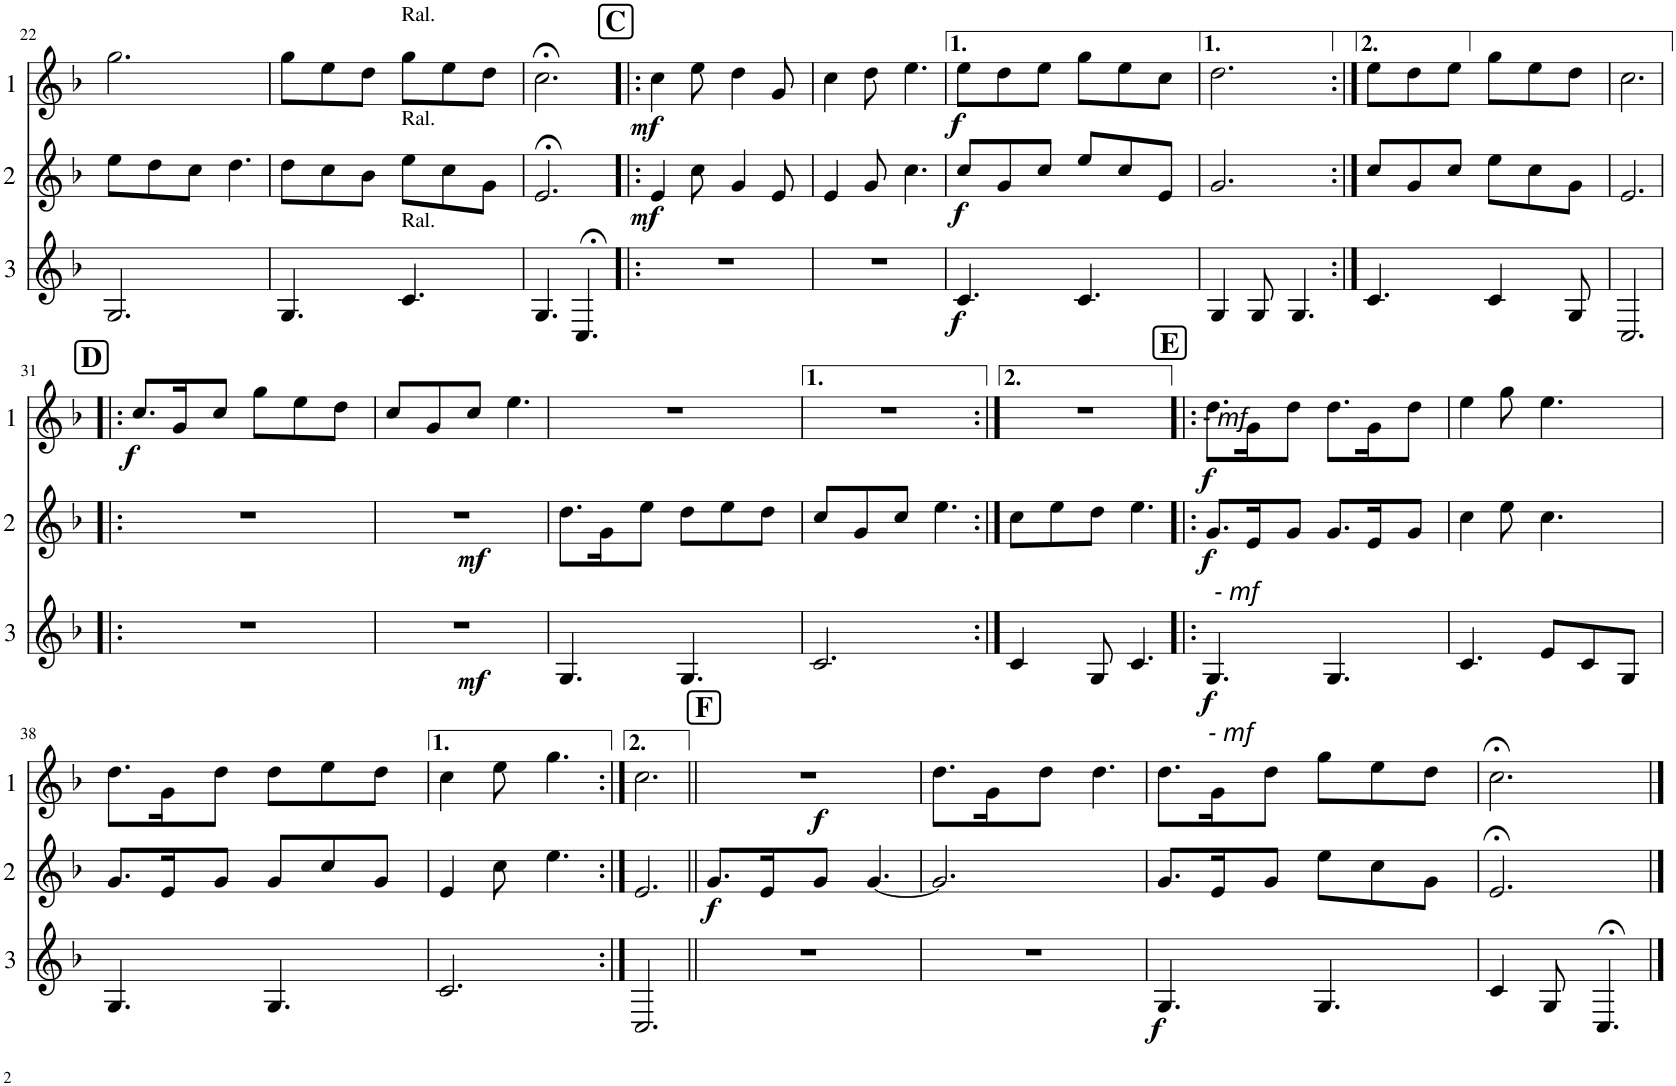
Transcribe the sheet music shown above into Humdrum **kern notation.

**kern	**dynam	**kern	**dynam	**kern	**dynam
*part3	*part3	*part2	*part2	*part1	*part1
*staff3	*staff3	*staff2	*staff2	*staff1	*staff1
*I"Cor 3	*	*I"Cor 2	*	*I"Cor 1	*
!!LO:PB:g=z
*clefG2	*	*clefG2	*	*clefG2	*
*Trd4c7	*	*Trd4c7	*	*Trd4c7	*
*k[b-]	*	*k[b-]	*	*k[b-]	*
*M6/8	*	*M6/8	*	*M6/8	*
=22	=22	=22	=22	=22	=22
2.G/	.	8ee\L	.	2.gg\	.
.	.	8dd\	.	.	.
.	.	8cc\J	.	.	.
.	.	4.dd\	.	.	.
=23	=23	=23	=23	=23	=23
4.G/	.	8dd\L	.	8gg\L	.
.	.	8cc\	.	8ee\	.
.	.	8b-\J	.	8dd\J	.
!	!	!	!	!LO:TX:a:t=Ral.	!
!	!	!LO:TX:a:t=Ral.	!	!	!
!LO:TX:a:t=Ral.	!	!	!	!	!
4.c/	.	8ee\L	.	8gg\L	.
.	.	8cc\	.	8ee\	.
.	.	8g\J	.	8dd\J	.
=24	=24	=24	=24	=24	=24
4.G/	.	2.e;</	.	2.cc;<\	.
4.C;</	.	.	.	.	.
!!LO:REH:place=s1:a:B:cj:fs=14:t=C
=25!|:	=25!|:	=25!|:	=25!|:	=25!|:	=25!|:
!	!	!	!LO:DY:b	!	!LO:DY:b
2.r	.	4e/	mf	4cc\	mf
.	.	8cc\	.	8ee\	.
.	.	4g/	.	4dd\	.
.	.	8e/	.	8g/	.
=26	=26	=26	=26	=26	=26
2.r	.	4e/	.	4cc\	.
.	.	8g/	.	8dd\	.
.	.	4.cc\	.	4.ee\	.
=27	=27	=27	=27	=27	=27
!	!LO:DY:b	!	!LO:DY:b	!	!LO:DY:b
4.c/	f	8cc/L	f	8ee\L	f
.	.	8g/	.	8dd\	.
.	.	8cc/J	.	8ee\J	.
4.c/	.	8ee/L	.	8gg\L	.
.	.	8cc/	.	8ee\	.
.	.	8e/J	.	8cc\J	.
=28	=28	=28	=28	=28	=28
4G/	.	2.g/	.	2.dd\	.
8G/	.	.	.	.	.
4.G/	.	.	.	.	.
=29:|!	=29:|!	=29:|!	=29:|!	=29:|!	=29:|!
4.c/	.	8cc/L	.	8ee\L	.
.	.	8g/	.	8dd\	.
.	.	8cc/J	.	8ee\J	.
4c/	.	8ee\L	.	8gg\L	.
.	.	8cc\	.	8ee\	.
8G/	.	8g\J	.	8dd\J	.
=30	=30	=30	=30	=30	=30
2.C/	.	2.e/	.	2.cc\	.
!!LO:LB:g=z
!!LO:REH:place=s1:a:B:cj:fs=14:t=D
=31!|:	=31!|:	=31!|:	=31!|:	=31!|:	=31!|:
!	!	!	!	!	!LO:DY:b
2.r	.	2.r	.	8.cc/L	f
.	.	.	.	16g/K	.
.	.	.	.	8cc/J	.
.	.	.	.	8gg\L	.
.	.	.	.	8ee\	.
.	.	.	.	8dd\J	.
=32	=32	=32	=32	=32	=32
!	!LO:DY:b	!	!LO:DY:b	!	!
2.r	mf	2.r	mf	8cc/L	.
.	.	.	.	8g/	.
.	.	.	.	8cc/J	.
.	.	.	.	4.ee\	.
=33	=33	=33	=33	=33	=33
4.G/	.	8.dd\L	.	2.r	.
.	.	16g\K	.	.	.
.	.	8ee\J	.	.	.
4.G/	.	8dd\L	.	.	.
.	.	8ee\	.	.	.
.	.	8dd\J	.	.	.
=34	=34	=34	=34	=34	=34
2.c/	.	8cc/L	.	2.r	.
.	.	8g/	.	.	.
.	.	8cc/J	.	.	.
.	.	4.ee\	.	.	.
=35:|!	=35:|!	=35:|!	=35:|!	=35:|!	=35:|!
4c/	.	8cc\L	.	2.r	.
.	.	8ee\	.	.	.
8G/	.	8dd\J	.	.	.
4.c/	.	4.ee\	.	.	.
!!LO:REH:place=s1:a:B:cj:fs=14:t=E
=36!|:	=36!|:	=36!|:	=36!|:	=36!|:	=36!|:
!	!	!	!	!LO:TX:a:i:t=- mf	!
!	!	!LO:TX:b:i:t=- mf	!	!	!
!LO:TX:b:i:t=- mf	!	!	!	!	!
!	!LO:DY:b	!	!LO:DY:b	!	!LO:DY:b
4.G/	f	8.g/L	f	8.dd\L	f
.	.	16e/K	.	16g\K	.
.	.	8g/J	.	8dd\J	.
4.G/	.	8.g/L	.	8.dd\L	.
.	.	16e/K	.	16g\K	.
.	.	8g/J	.	8dd\J	.
=37	=37	=37	=37	=37	=37
4.c/	.	4cc\	.	4ee\	.
.	.	8ee\	.	8gg\	.
8e/L	.	4.cc\	.	4.ee\	.
8c/	.	.	.	.	.
8G/J	.	.	.	.	.
!!LO:LB:g=z
=38	=38	=38	=38	=38	=38
4.G/	.	8.g/L	.	8.dd\L	.
.	.	16e/K	.	16g\K	.
.	.	8g/J	.	8dd\J	.
4.G/	.	8g/L	.	8dd\L	.
.	.	8cc/	.	8ee\	.
.	.	8g/J	.	8dd\J	.
=39	=39	=39	=39	=39	=39
2.c/	.	4e/	.	4cc\	.
.	.	8cc\	.	8ee\	.
.	.	4.ee\	.	4.gg\	.
=40:|!	=40:|!	=40:|!	=40:|!	=40:|!	=40:|!
2.C/	.	2.e/	.	2.cc\	.
!!LO:REH:place=s1:a:B:cj:fs=14:t=F
=41||	=41||	=41||	=41||	=41||	=41||
!	!	!	!LO:DY:b	!	!LO:DY:b
2.r	.	8.g/L	f	2.r	f
.	.	16e/K	.	.	.
.	.	8g/J	.	.	.
.	.	[4.g/	.	.	.
=42	=42	=42	=42	=42	=42
2.r	.	2.g/]	.	8.dd\L	.
.	.	.	.	16g\K	.
.	.	.	.	8dd\J	.
.	.	.	.	4.dd\	.
=43	=43	=43	=43	=43	=43
!	!LO:DY:b	!	!	!	!
4.G/	f	8.g/L	.	8.dd\L	.
.	.	16e/K	.	16g\K	.
.	.	8g/J	.	8dd\J	.
4.G/	.	8ee\L	.	8gg\L	.
.	.	8cc\	.	8ee\	.
.	.	8g\J	.	8dd\J	.
=44	=44	=44	=44	=44	=44
4c/	.	2.e;</	.	2.cc;<\	.
8G/	.	.	.	.	.
4.C;</	.	.	.	.	.
==	==	==	==	==	==
*-	*-	*-	*-	*-	*-
